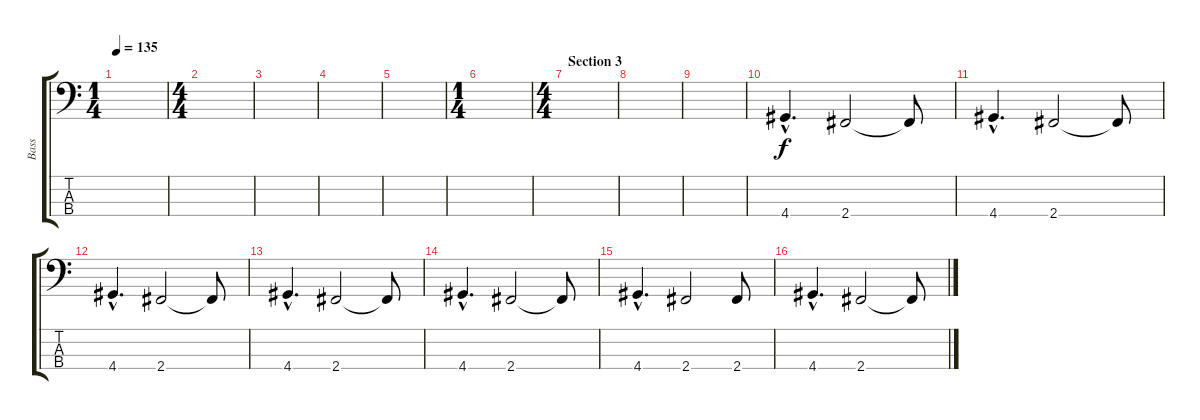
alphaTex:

\track ("Bass" "Bass") {instrument electricbassfinger}
\staff {score tabs}
\tuning (G2 D2 A1 E1) {hide}
\ts (1 4)
\tempo 135
\clef f4
\ks c
|
\ts (4 4)
|
|
|
|
\ts (1 4)
|
\ts (4 4)
\section ("" "Section 3")
|
|
|
4.4{hac}.4{d} 2.4.2 2.4{t}.8 |
4.4{hac}.4{d} 2.4.2 2.4{t}.8 |
4.4{hac}.4{d} 2.4.2 2.4{t}.8 |
4.4{hac}.4{d} 2.4.2 2.4{t}.8 |
4.4{hac}.4{d} 2.4.2 2.4{t}.8 |
4.4{hac}.4{d} 2.4.2 2.4.8 |
4.4{hac}.4{d} 2.4.2 2.4{t}.8
